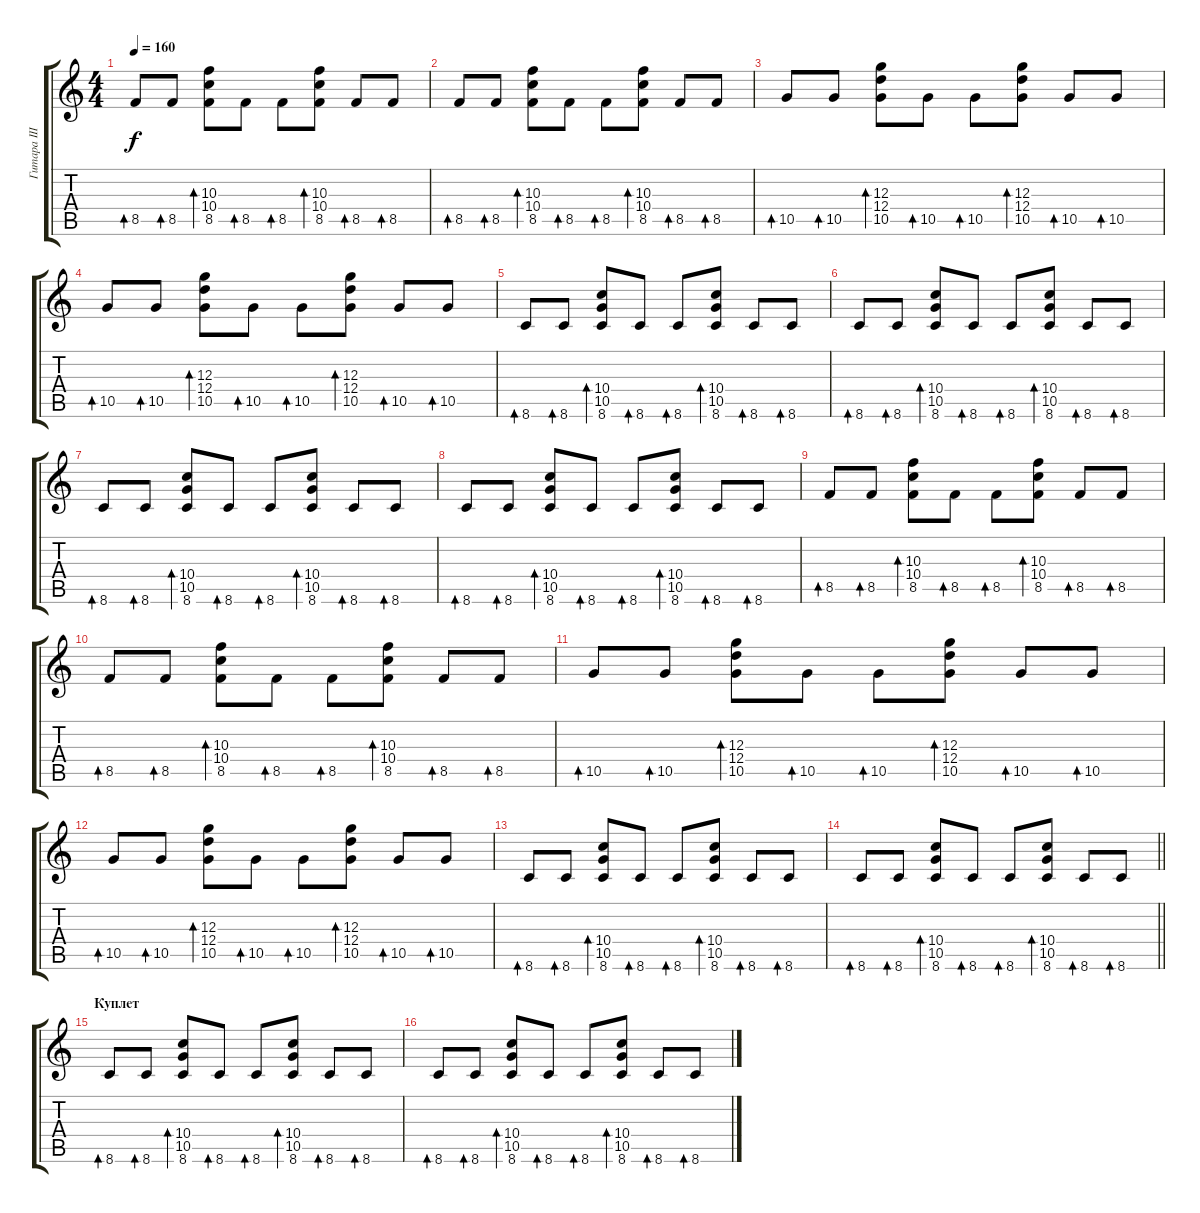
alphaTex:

\track ("Гитара III" "Гитара III") {instrument overdrivenguitar}
\staff {score tabs}
\tuning (E4 B3 G3 D3 A2 E2) {hide}
\ts (4 4)
\tempo 160
\clef g2
\ks c
8.5.8{bd 60 dy f} 8.5.8{bd 60} (10.3 10.4 8.5).8{bd 60} 8.5.8{bd 60} 8.5.8{bd 60} (10.3 10.4 8.5).8{bd 60} 8.5.8{bd 60} 8.5.8{bd 60} |
8.5.8{bd 60} 8.5.8{bd 60} (10.3 10.4 8.5).8{bd 60} 8.5.8{bd 60} 8.5.8{bd 60} (10.3 10.4 8.5).8{bd 60} 8.5.8{bd 60} 8.5.8{bd 60} |
10.5.8{bd 60} 10.5.8{bd 60} (12.3 12.4 10.5).8{bd 60} 10.5.8{bd 60} 10.5.8{bd 60} (12.3 12.4 10.5).8{bd 60} 10.5.8{bd 60} 10.5.8{bd 60} |
10.5.8{bd 60} 10.5.8{bd 60} (12.3 12.4 10.5).8{bd 60} 10.5.8{bd 60} 10.5.8{bd 60} (12.3 12.4 10.5).8{bd 60} 10.5.8{bd 60} 10.5.8{bd 60} |
8.6.8{bd 60} 8.6.8{bd 60} (10.4 10.5 8.6).8{bd 60} 8.6.8{bd 60} 8.6.8{bd 60} (10.4 10.5 8.6).8{bd 60} 8.6.8{bd 60} 8.6.8{bd 60} |
8.6.8{bd 60} 8.6.8{bd 60} (10.4 10.5 8.6).8{bd 60} 8.6.8{bd 60} 8.6.8{bd 60} (10.4 10.5 8.6).8{bd 60} 8.6.8{bd 60} 8.6.8{bd 60} |
8.6.8{bd 60} 8.6.8{bd 60} (10.4 10.5 8.6).8{bd 60} 8.6.8{bd 60} 8.6.8{bd 60} (10.4 10.5 8.6).8{bd 60} 8.6.8{bd 60} 8.6.8{bd 60} |
8.6.8{bd 60} 8.6.8{bd 60} (10.4 10.5 8.6).8{bd 60} 8.6.8{bd 60} 8.6.8{bd 60} (10.4 10.5 8.6).8{bd 60} 8.6.8{bd 60} 8.6.8{bd 60} |
8.5.8{bd 60} 8.5.8{bd 60} (10.3 10.4 8.5).8{bd 60} 8.5.8{bd 60} 8.5.8{bd 60} (10.3 10.4 8.5).8{bd 60} 8.5.8{bd 60} 8.5.8{bd 60} |
8.5.8{bd 60} 8.5.8{bd 60} (10.3 10.4 8.5).8{bd 60} 8.5.8{bd 60} 8.5.8{bd 60} (10.3 10.4 8.5).8{bd 60} 8.5.8{bd 60} 8.5.8{bd 60} |
10.5.8{bd 60} 10.5.8{bd 60} (12.3 12.4 10.5).8{bd 60} 10.5.8{bd 60} 10.5.8{bd 60} (12.3 12.4 10.5).8{bd 60} 10.5.8{bd 60} 10.5.8{bd 60} |
10.5.8{bd 60} 10.5.8{bd 60} (12.3 12.4 10.5).8{bd 60} 10.5.8{bd 60} 10.5.8{bd 60} (12.3 12.4 10.5).8{bd 60} 10.5.8{bd 60} 10.5.8{bd 60} |
8.6.8{bd 60} 8.6.8{bd 60} (10.4 10.5 8.6).8{bd 60} 8.6.8{bd 60} 8.6.8{bd 60} (10.4 10.5 8.6).8{bd 60} 8.6.8{bd 60} 8.6.8{bd 60} |
\barLineRight lightlight
8.6.8{bd 60} 8.6.8{bd 60} (10.4 10.5 8.6).8{bd 60} 8.6.8{bd 60} 8.6.8{bd 60} (10.4 10.5 8.6).8{bd 60} 8.6.8{bd 60} 8.6.8{bd 60} |
\section ("" "Куплет")
8.6.8{bd 60} 8.6.8{bd 60} (10.4 10.5 8.6).8{bd 60} 8.6.8{bd 60} 8.6.8{bd 60} (10.4 10.5 8.6).8{bd 60} 8.6.8{bd 60} 8.6.8{bd 60} |
8.6.8{bd 60} 8.6.8{bd 60} (10.4 10.5 8.6).8{bd 60} 8.6.8{bd 60} 8.6.8{bd 60} (10.4 10.5 8.6).8{bd 60} 8.6.8{bd 60} 8.6.8{bd 60}
